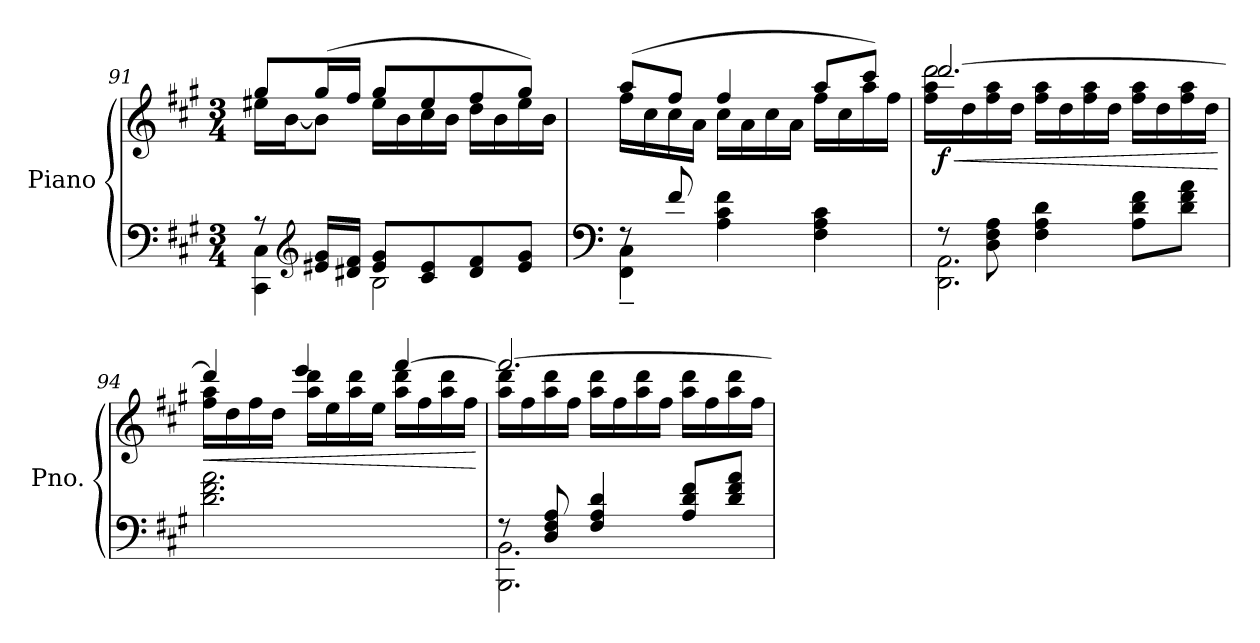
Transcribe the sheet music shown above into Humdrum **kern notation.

**kern	**kern	**dynam
*part1	*part1	*part1
*staff2	*staff1	*staff1/2
*I"Piano	*	*
*I'Pno.	*	*
*clefF4	*clefG2	*
*k[f#c#g#]	*k[f#c#g#]	*
*M3/4	*M3/4	*
=91	=91	=91
*^	*^	*
8r	4CC#\ 4C#\	8gg#/L	16ee#X\LL	.
.	.	.	[16b\J	.
*clefG2	*	*	*	*
16e#X/ 16g#/LL	.	(>16gg#/L	8b\J]	.
16d#X/ 16f#/JJ	.	16ff#/JJ	.	.
8e#/ 8g#/L	2B\	8gg#/L	16ee#\LL	.
.	.	.	16b\	.
8c#/ 8e#/	.	8ee#/	16cc#\	.
.	.	.	16b\JJ	.
8d#/ 8f#/	.	8ff#/	16dd\LL	.
.	.	.	16b\	.
8e#/ 8g#/J	.	8gg#/J)	16ee#\	.
.	.	.	16b\JJ	.
!!LO:LB:g=z	!!
=92	=92	=92	=92	=92
*clefF4	*	*	*	*
8rF	4FF#\~ 4C#\~	(>8aa/L	16ff#\LL	.
.	.	.	16cc#\	.
8f#/	.	8ff#/J	16cc#\	.
.	.	.	16a\JJ	.
4A\ 4c#\ 4f#\	2ryy	4ff#/	16cc#\LL	.
.	.	.	16a\	.
.	.	.	16cc#\	.
.	.	.	16a\JJ	.
4F#\ 4A\ 4c#\	.	8aa/L	16ff#\LL	.
.	.	.	16cc#\	.
.	.	8ccc#/J)	16aa\	.
.	.	.	16ff#\JJ	.
=93	=93	=93	=93	=93
!	!	!	!LO:N:n=3:head=open	!LO:HP:b
!	!	!	!	!LO:DY:n=1:b
8r	2.DD\ 2.AA\	[2.ddd/	16ff#\ 16aa\ 16ddd\LL	< f
.	.	.	16dd\	.
8D\ 8F#\ 8A\	.	.	16ff#\ 16aa\	.
.	.	.	16dd\JJ	.
4F#\ 4A\ 4d\	.	.	16ff#\ 16aa\LL	.
.	.	.	16dd\	.
.	.	.	16ff#\ 16aa\	.
.	.	.	16dd\JJ	.
8A\ 8d\ 8f#\L	.	.	16ff#\ 16aa\LL	.
.	.	.	16dd\	.
8d\ 8f#\ 8a\J	.	.	16ff#\ 16aa\	.
.	.	.	16dd\JJ	.
*v	*v	*	*	*
*	*v	*v	*
.	.	[
=94	=94	=94
!	!	!LO:HP:b
*	*^	*
2.d\ 2.f#\ 2.a\	4ddd/]	16ff#\ 16aa\LL	<
.	.	16dd\	.
.	.	16ff#\	.
.	.	16dd\JJ	.
.	4eee/	16aa\ 16ddd\LL	.
.	.	16ee\	.
.	.	16aa\ 16ddd\	.
.	.	16ee\JJ	.
.	[4fff#/	16aa\ 16ddd\LL	.
.	.	16ff#\	.
.	.	16aa\ 16ddd\	.
.	.	16ff#\JJ	.
*	*v	*v	*
.	.	[
!!LO:LB:g=z
=95	=95	=95
*^	*^	*
8r	2.BBB\ 2.BB\	2.fff#/_	16aa\ 16ddd\LL	.
.	.	.	16ff#\	.
8D/ 8F#/ 8A/	.	.	16aa\ 16ddd\	.
.	.	.	16ff#\JJ	.
4F#/ 4A/ 4d/	.	.	16aa\ 16ddd\LL	.
.	.	.	16ff#\	.
.	.	.	16aa\ 16ddd\	.
.	.	.	16ff#\JJ	.
8A/ 8d/ 8f#/L	.	.	16aa\ 16ddd\LL	.
.	.	.	16ff#\	.
8d/ 8f#/ 8a/J	.	.	16aa\ 16ddd\	.
.	.	.	16ff#\JJ	.
*v	*v	*	*	*
*	*v	*v	*
=	=	=
*-	*-	*-
